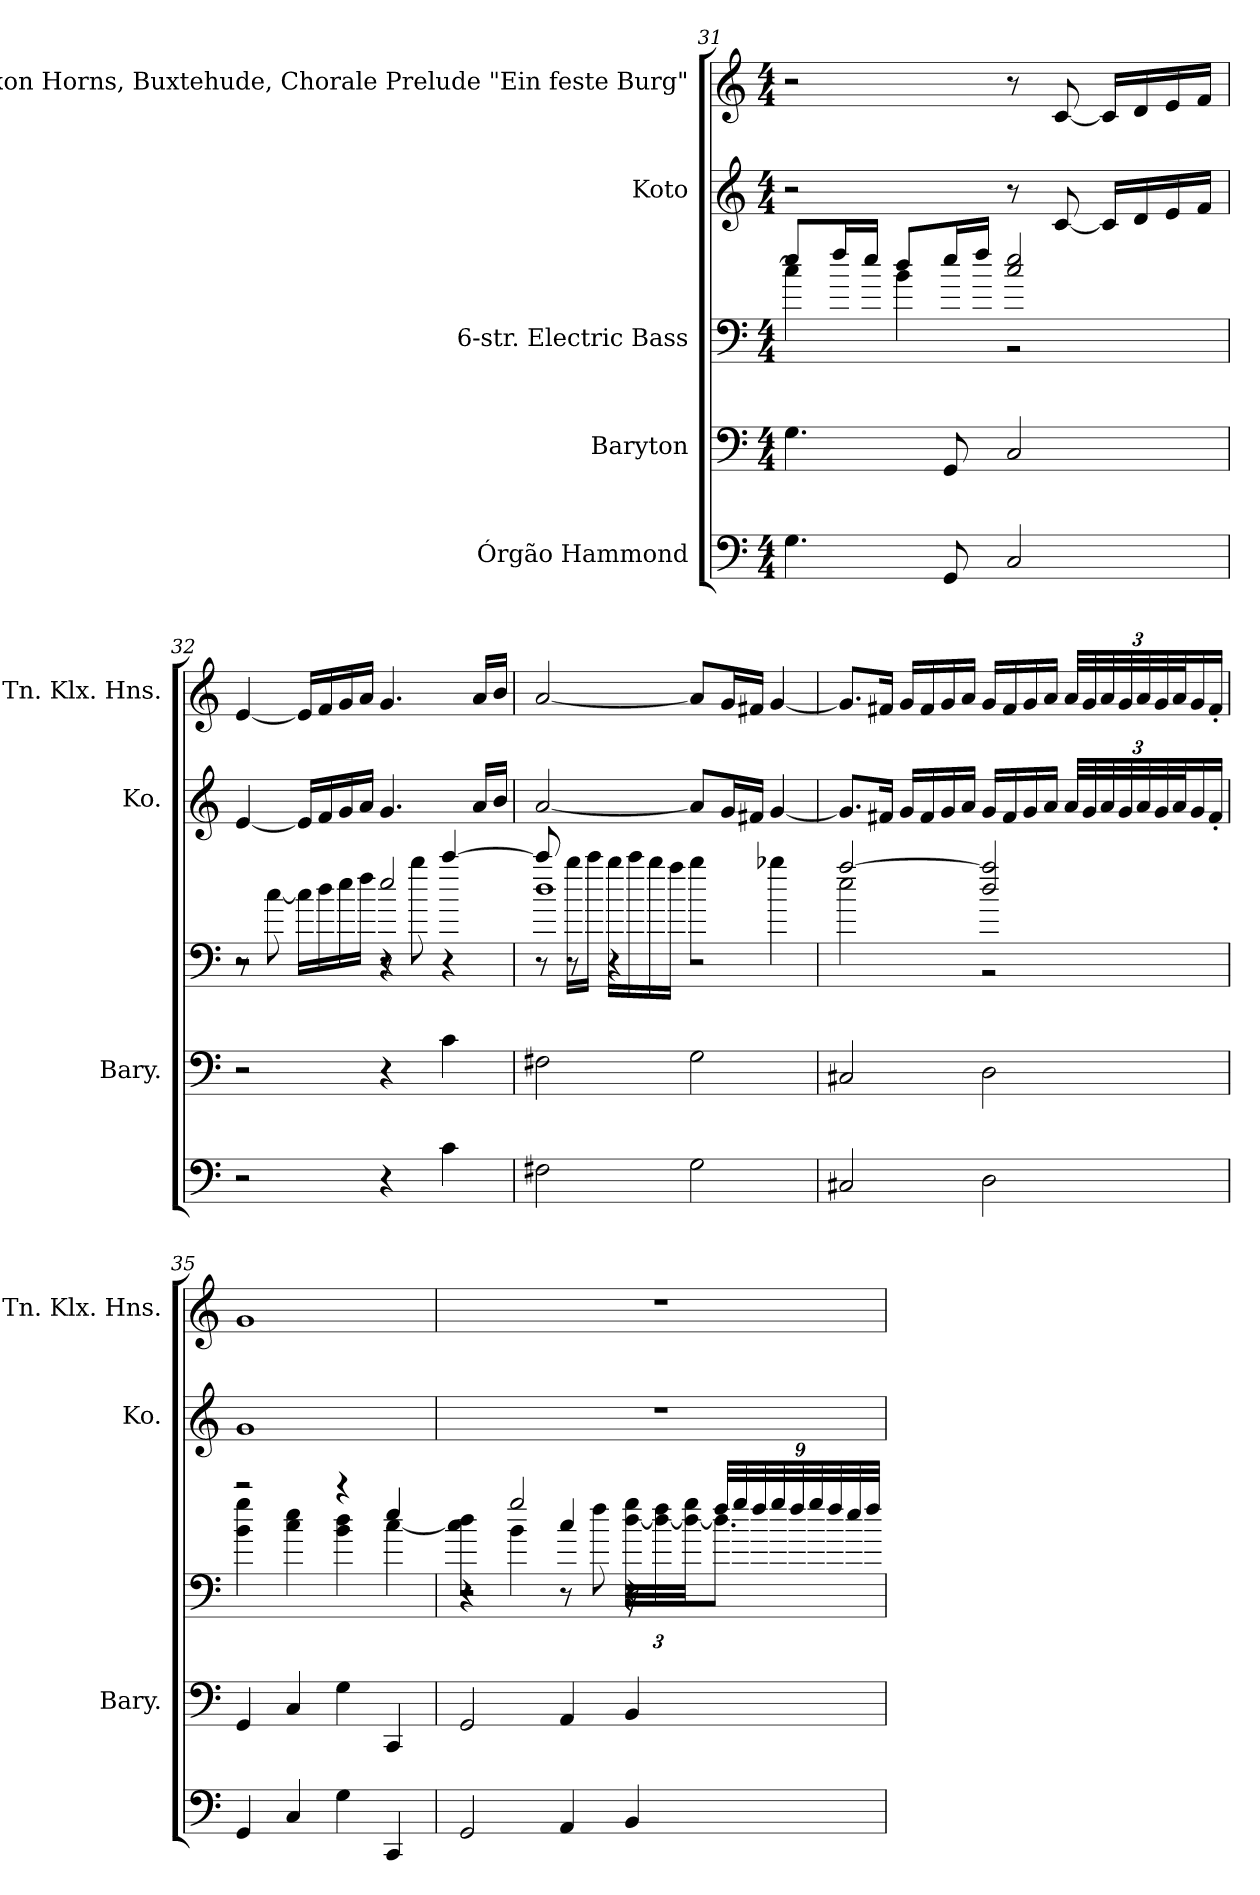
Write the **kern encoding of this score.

**kern	**kern	**kern	**kern	**kern
*part5	*part4	*part3	*part2	*part1
*staff5	*staff4	*staff3	*staff2	*staff1
*I"Órgão Hammond	*I"Baryton	*I"6-str. Electric Bass	*I"Koto	*I"Tuned Klaxon Horns, Buxtehude, Chorale Prelude &quot;Ein feste Burg&quot;
*	*I'Bary.	*	*I'Ko.	*I'Tn. Klx. Hns.
!!LO:LB:g=z
*clefF4	*clefF4	*clefF4	*clefG2	*clefG2
*	*	*ITrd7c12	*	*
*k[]	*k[]	*k[]	*k[]	*k[]
*M4/4	*M4/4	*M4/4	*M4/4	*M4/4
=31	=31	=31	=31	=31
*	*	*^	*	*
4.G\	4.G\	8e/L	4c\]	2r	2r
.	.	16f/L	.	.	.
.	.	16e/JJ	.	.	.
.	.	8d/L	4B\	.	.
8GG/	8GG/	16e/L	.	.	.
.	.	16f/JJ	.	.	.
2C/	2C/	2c/ 2e/	2r	8r	8r
.	.	.	.	[8c/	[8c/
.	.	.	.	16c/LL]	16c/LL]
.	.	.	.	16d/	16d/
.	.	.	.	16e/	16e/
.	.	.	.	16f/JJ	16f/JJ
=32	=32	=32	=32	=32	=32
*	*	*	*^	*	*
2r	2r	2r	8r	2r	[4e/	[4e/
.	.	.	[8c\	.	.	.
.	.	.	16c\LL]	.	16e/LL]	16e/LL]
.	.	.	16d\	.	16f/	16f/
.	.	.	16e\	.	16g/	16g/
.	.	.	16f\JJ	.	16a/JJ	16a/JJ
4r	4r	4r	8r	2e/	4.g/	4.g/
.	.	.	8b\	.	.	.
4c\	4c\	[4cc/	4r	.	.	.
.	.	.	.	.	16a/LL	16a/LL
.	.	.	.	.	16b/JJ	16b/JJ
!!LO:PB:g=z
=33	=33	=33	=33	=33	=33	=33
2F#X\	2F#X\	8cc/]	8r	1d	[2a/	[2a/
.	.	8r	16b\LL	.	.	.
.	.	.	16cc\JJ	.	.	.
.	.	4r	16b\LL	.	.	.
.	.	.	16cc\	.	.	.
.	.	.	16b\	.	.	.
.	.	.	16a\JJ	.	.	.
2G\	2G\	2r	4b\	.	8a/L]	8a/L]
.	.	.	.	.	16g/L	16g/L
.	.	.	.	.	16f#X/JJ	16f#X/JJ
.	.	.	4b-X\	.	[4g/	[4g/
*	*	*	*v	*v	*	*
=34	=34	=34	=34	=34	=34
2C#X/	2C#X/	[2a/	2e\	8.g/L]	8.g/L]
.	.	.	.	16f#X/Jk	16f#X/Jk
.	.	.	.	16g/LL	16g/LL
.	.	.	.	16f#/	16f#/
.	.	.	.	16g/	16g/
.	.	.	.	16a/JJ	16a/JJ
2D\	2D\	2d/ 2a/]	2r	16g/LL	16g/LL
.	.	.	.	16f#/	16f#/
.	.	.	.	16g/	16g/
.	.	.	.	16a/JJ	16a/JJ
*	*	*	*	*Xbrackettup	*Xbrackettup
.	.	.	.	48a/LLL	48a/LLL
.	.	.	.	48g/	48g/
.	.	.	.	48a/	48a/
.	.	.	.	48g/	48g/
.	.	.	.	48a/	48a/
.	.	.	.	48g/	48g/
.	.	.	.	48a/J	48a/J
.	.	.	.	24g/	24g/
.	.	.	.	16f#'/JJ	16f#'/JJ
=35	=35	=35	=35	=35	=35
4GG/	4GG/	2r	4B\ 4g\	1g	1g
4C/	4C/	.	4c\ 4e\	.	.
4G\	4G\	4r	4B\ 4d\	.	.
4CC/	4CC/	4e/	[4c\	.	.
!!LO:LB:g=z
=36	=36	=36	=36	=36	=36
*	*	*	*^	*	*
2GG/	2GG/	4r	4c\] 4d\	2r	1r	1r
.	.	2g/	4B\	.	.	.
4AA/	4AA/	.	8r	4c/	.	.
.	.	.	8f\	.	.	.
*	*	*	*Xbrackettup	*	*	*
4BB/	4BB/	16r	[48d\ 48g\LLL	4r	.	.
.	.	.	48d\_ 48f\	.	.	.
.	.	.	48d\_ 48g\JJ	.	.	.
.	.	48f/LLL	8.d\J]	.	.	.
.	.	48g/	.	.	.	.
.	.	48f/	.	.	.	.
.	.	48g/	.	.	.	.
.	.	48f/	.	.	.	.
.	.	48g/	.	.	.	.
.	.	48f/	.	.	.	.
.	.	48e/	.	.	.	.
.	.	48f/JJJ	.	.	.	.
*	*	*v	*v	*v	*	*
=	=	=	=	=
*-	*-	*-	*-	*-
